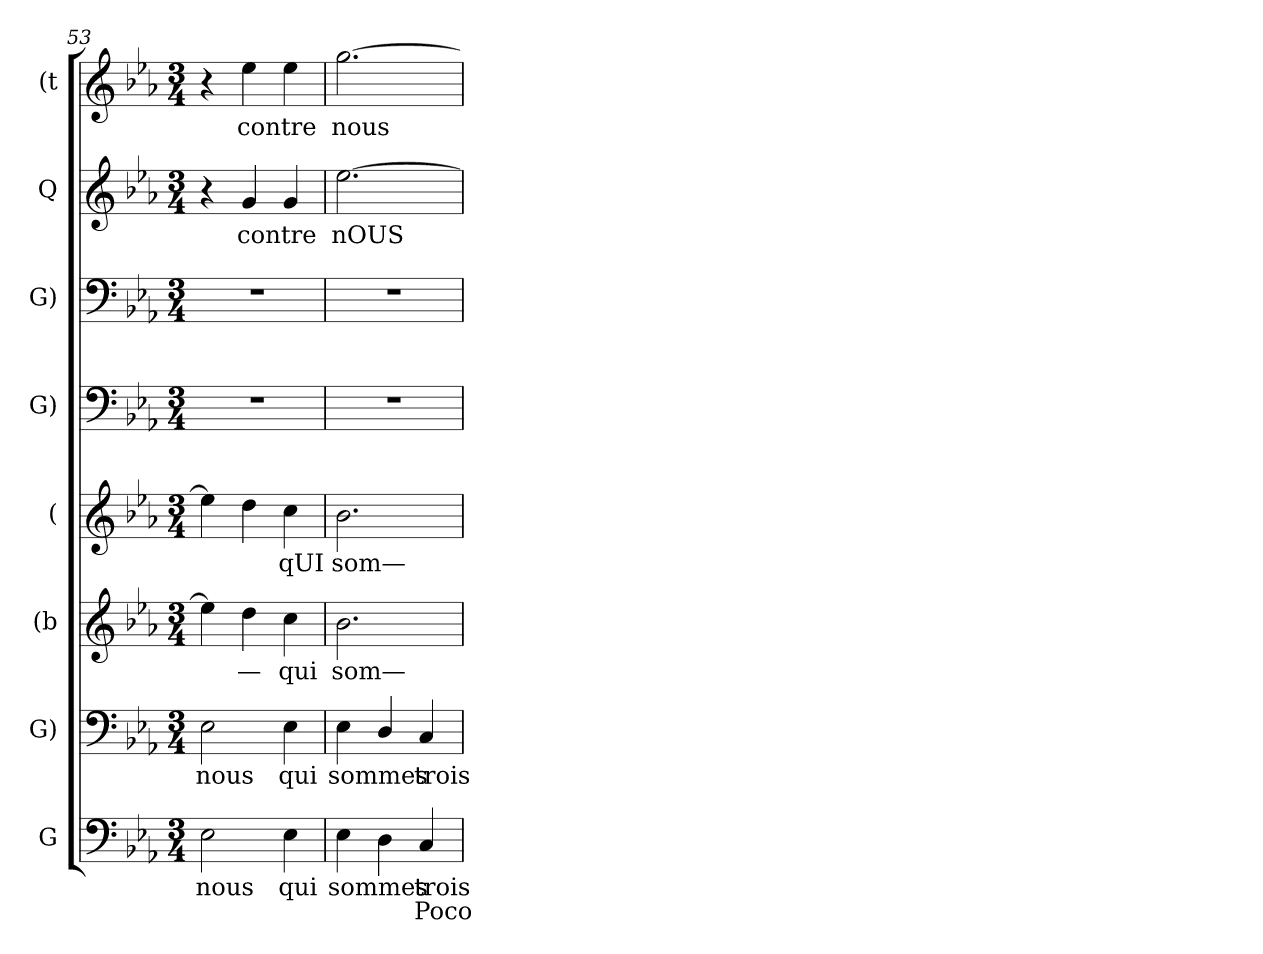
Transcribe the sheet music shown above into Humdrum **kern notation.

**kern	**text	**text	**kern	**text	**kern	**text	**kern	**text	**kern	**kern	**kern	**text	**kern	**text
*part8	*part8	*part8	*part7	*part7	*part6	*part6	*part5	*part5	*part4	*part3	*part2	*part2	*part1	*part1
*staff8	*staff8	*staff8	*staff7	*staff7	*staff6	*staff6	*staff5	*staff5	*staff4	*staff3	*staff2	*staff2	*staff1	*staff1
*I"G	*	*	*I"G)	*	*I"(b	*	*I"(	*	*I"G)	*I"G)	*I"Q	*	*I"(t	*
*clefF4	*	*	*clefF4	*	*clefG2	*	*clefG2	*	*clefF4	*clefF4	*clefG2	*	*clefG2	*
*k[b-e-a-]	*	*	*k[b-e-a-]	*	*k[b-e-a-]	*	*k[b-e-a-]	*	*k[b-e-a-]	*k[b-e-a-]	*k[b-e-a-]	*	*k[b-e-a-]	*
*M3/4	*	*	*M3/4	*	*M3/4	*	*M3/4	*	*M3/4	*M3/4	*M3/4	*	*M3/4	*
=53	=53	=53	=53	=53	=53	=53	=53	=53	=53	=53	=53	=53	=53	=53
2E-i\	nous	.	2E-i\	nous	4ee-i\]	.	4ee-i\]	.	2.r	2.r	4r	.	4r	.
.	.	.	.	.	4ddi\	—	4ddi\	.	.	.	4gi/	contre	4ee-i\	contre
4E-i\	qui	.	4E-i\	qui	4cci\	qui	4cci\	qUI	.	.	4gi/	.	4ee-i\	.
=54	=54	=54	=54	=54	=54	=54	=54	=54	=54	=54	=54	=54	=54	=54
4E-i\	sommes	.	4E-i\	sommes	2.b-i\	som—	2.b-i\	som—	2.r	2.r	[2.ee-i\	nOUS	[2.ggi\	nous
4Di\	.	.	4Di/	.	.	.	.	.	.	.	.	.	.	.
4Ci/	trois	Poco	4Ci/	trois	.	.	.	.	.	.	.	.	.	.
=	=	=	=	=	=	=	=	=	=	=	=	=	=	=
*-	*-	*-	*-	*-	*-	*-	*-	*-	*-	*-	*-	*-	*-	*-
